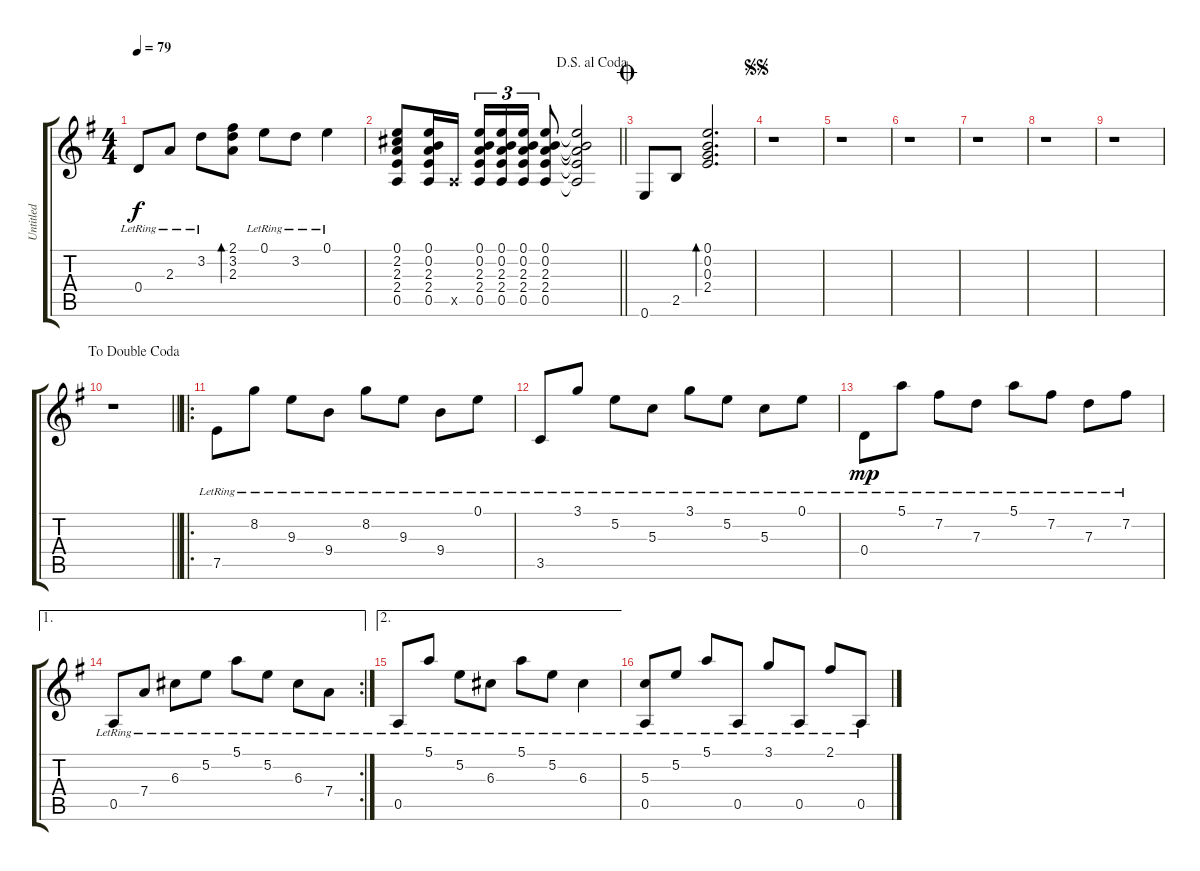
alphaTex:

\track ("Untitled" "Untitled") {instrument acousticguitarnylon}
\staff {score tabs}
\tuning (E4 B3 G3 D3 A2 E2) {hide}
\ts (4 4)
\tempo 79
\clef g2
\ks g
0.4{lr}.8{dy f} 2.3{lr}.8 3.2{lr}.8 (2.1 3.2 2.3).8{bd 30} 0.1{lr}.8 3.2{lr}.8 0.1{lr}.4 |
\jump dalsegnoalcoda
\barLineRight lightlight
(0.1 2.2 2.3 2.4 0.5).8 (0.1 0.2 2.3 2.4 0.5).16 0.5{x}.16 (0.1 0.2 2.3 2.4 0.5).16{tu (3 2)} (0.1 0.2 2.3 2.4 0.5).16{tu (3 2)} (0.1 0.2 2.3 2.4 0.5).16{tu (3 2)} (0.1 0.2 2.3 2.4 0.5).8 (0.1{t} 0.2{t} 2.3{t} 2.4{t} 0.5{t}).2 |
\jump coda
0.6.8 2.5.8 (0.1 0.2 0.3 2.4).2{d bd 30} |
\jump segnosegno
r.1 |
r.1 |
r.1 |
r.1 |
r.1 |
r.1 |
\jump dadoublecoda
\barLineRight lightlight
r.1 |
\ro
7.5{lr}.8 8.2{lr}.8 9.3{lr}.8 9.4{lr}.8 8.2{lr}.8 9.3{lr}.8 9.4{lr}.8 0.1{lr}.8 |
3.5{lr}.8 3.1{lr}.8 5.2{lr}.8 5.3{lr}.8 3.1{lr}.8 5.2{lr}.8 5.3{lr}.8 0.1{lr}.8 |
0.4{lr}.8{dy mp} 5.1{lr}.8 7.2{lr}.8 7.3{lr}.8 5.1{lr}.8 7.2{lr}.8 7.3{lr}.8 7.2{lr}.8 |
\ae 1
\rc 2
0.5{lr}.8 7.4{lr}.8 6.3{lr}.8 5.2{lr}.8 5.1{lr}.8 5.2{lr}.8 6.3{lr}.8 7.4{lr}.8 |
\ae 2
0.5{lr}.8 5.1{lr}.8 5.2{lr}.8 6.3{lr}.8 5.1{lr}.8 5.2{lr}.8 6.3{lr}.4 |
(5.3{lr} 0.5{lr}).8 5.2{lr}.8 5.1{lr}.8 0.5{lr}.8 3.1{lr}.8 0.5{lr}.8 2.1{lr}.8 0.5{lr}.8
